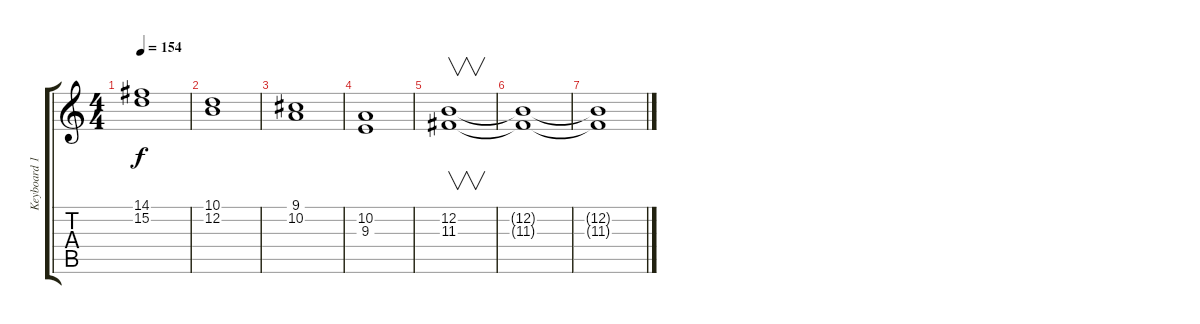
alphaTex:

\track ("Keyboard 1" "Keyboard 1") {instrument lead1square}
\staff {score tabs}
\tuning (E4 B3 G3 D3 A2 E2) {hide}
\ts (4 4)
\section ("" "")
\tempo 154
\clef g2
\ks c
(14.1 15.2).1{dy f} |
(10.1 12.2).1 |
(9.1 10.2).1 |
(10.2 9.3).1 |
(12.2 11.3).1{v} |
(12.2{t} 11.3{t}).1 |
(12.2{t} 11.3{t}).1
